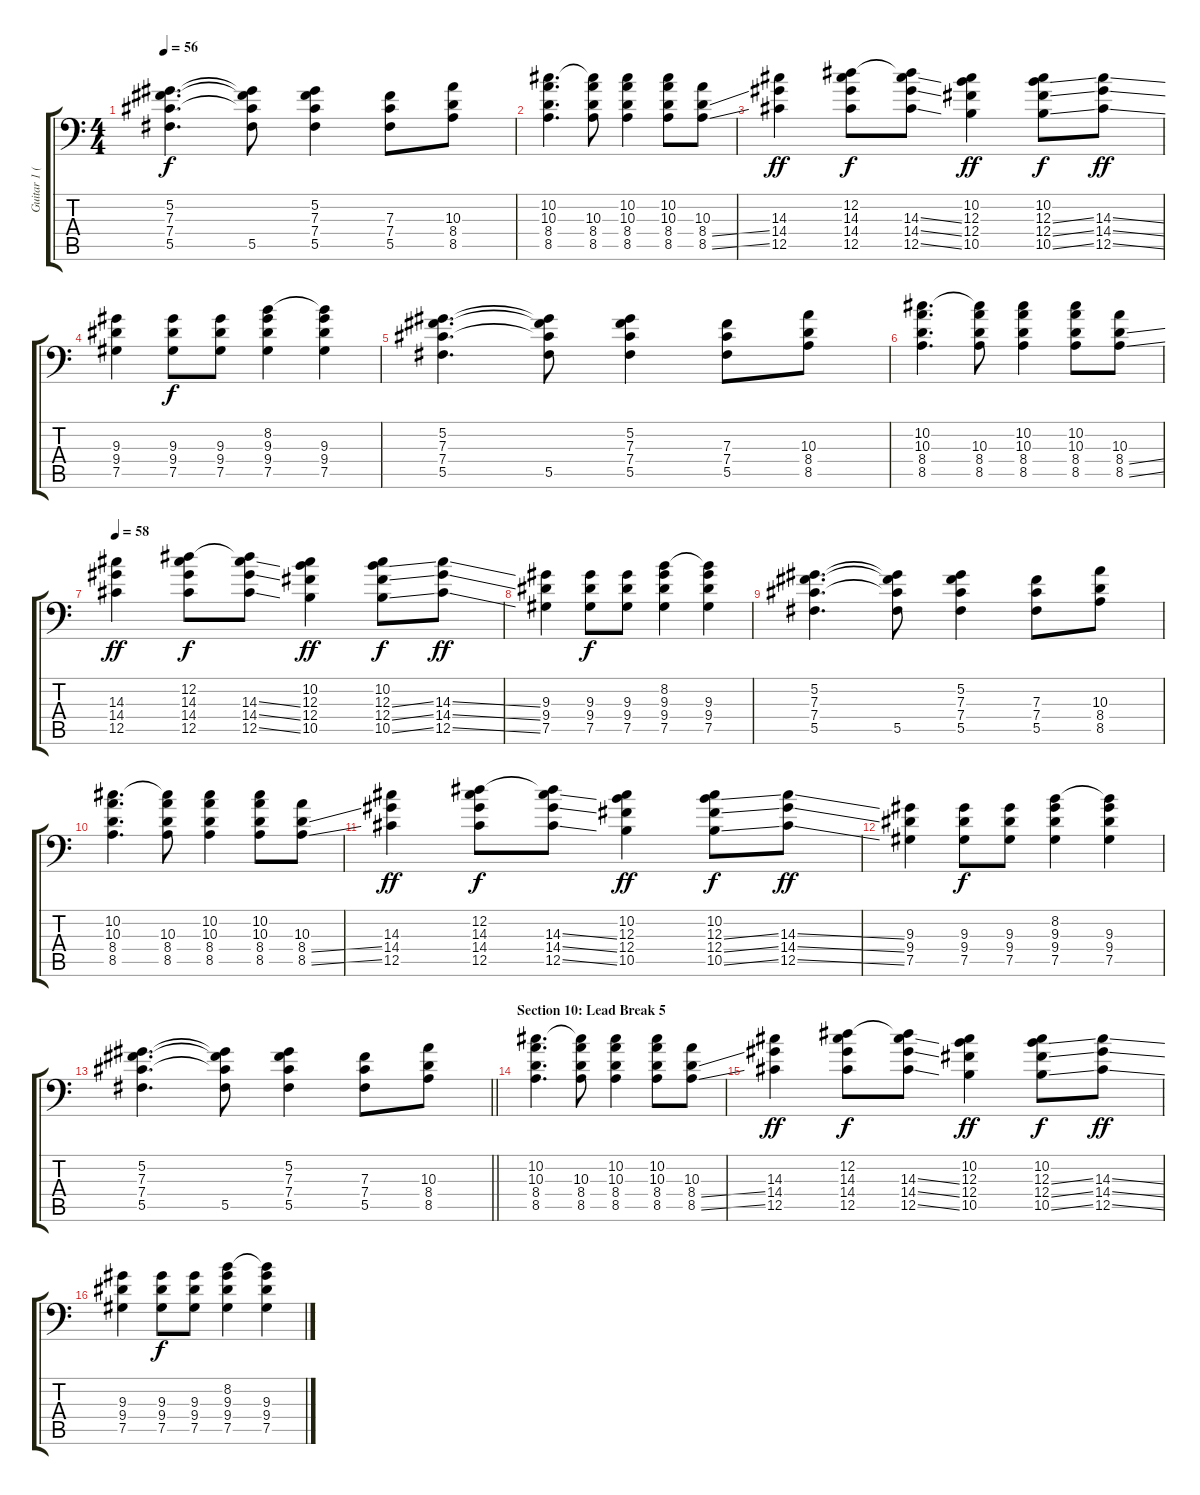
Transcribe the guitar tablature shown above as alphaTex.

\track ("Guitar 1 (Distortion)" "Guitar 1 (") {instrument distortionguitar}
\staff {score tabs}
\tuning (Ab3 Eb3 B2 Gb2 Db2 Ab1) {hide}
\ts (4 4)
\tempo 56
\clef f4
\ks c
(5.2 7.3 7.4 5.5).4{d dy f} (5.2{t} 7.3{t} 7.4{t} 5.5).8 (5.2 7.3 7.4 5.5).4 (7.3 7.4 5.5).8 (10.3 8.4 8.5).8 |
(10.2 10.3 8.4 8.5).4{d} (10.2{t} 10.3 8.4 8.5).8 (10.2 10.3 8.4 8.5).4 (10.2 10.3 8.4 8.5).8 (10.3 8.4{ss} 8.5{ss}).8 |
(14.3 14.4 12.5).4{dy ff} (12.2 14.3 14.4 12.5).8{dy f} (12.2{t} 14.3{ss} 14.4{ss} 12.5{ss}).8 (10.2 12.3 12.4 10.5).4{dy ff} (10.2 12.3{ss} 12.4{ss} 10.5{ss}).8{dy f} (14.3{ss} 14.4{ss} 12.5{ss}).8{dy ff} |
(9.3 9.4 7.5).4 (9.3 9.4 7.5).8{dy f} (9.3 9.4 7.5).8 (8.2 9.3 9.4 7.5).4 (8.2{t} 9.3 9.4 7.5).4 |
(5.2 7.3 7.4 5.5).4{d} (5.2{t} 7.3{t} 7.4{t} 5.5).8 (5.2 7.3 7.4 5.5).4 (7.3 7.4 5.5).8 (10.3 8.4 8.5).8 |
(10.2 10.3 8.4 8.5).4{d} (10.2{t} 10.3 8.4 8.5).8 (10.2 10.3 8.4 8.5).4 (10.2 10.3 8.4 8.5).8 (10.3 8.4{ss} 8.5{ss}).8 |
\tempo 58
(14.3 14.4 12.5).4{dy ff} (12.2 14.3 14.4 12.5).8{dy f} (12.2{t} 14.3{ss} 14.4{ss} 12.5{ss}).8 (10.2 12.3 12.4 10.5).4{dy ff} (10.2 12.3{ss} 12.4{ss} 10.5{ss}).8{dy f} (14.3{ss} 14.4{ss} 12.5{ss}).8{dy ff} |
(9.3 9.4 7.5).4 (9.3 9.4 7.5).8{dy f} (9.3 9.4 7.5).8 (8.2 9.3 9.4 7.5).4 (8.2{t} 9.3 9.4 7.5).4 |
(5.2 7.3 7.4 5.5).4{d} (5.2{t} 7.3{t} 7.4{t} 5.5).8 (5.2 7.3 7.4 5.5).4 (7.3 7.4 5.5).8 (10.3 8.4 8.5).8 |
(10.2 10.3 8.4 8.5).4{d} (10.2{t} 10.3 8.4 8.5).8 (10.2 10.3 8.4 8.5).4 (10.2 10.3 8.4 8.5).8 (10.3 8.4{ss} 8.5{ss}).8 |
(14.3 14.4 12.5).4{dy ff} (12.2 14.3 14.4 12.5).8{dy f} (12.2{t} 14.3{ss} 14.4{ss} 12.5{ss}).8 (10.2 12.3 12.4 10.5).4{dy ff} (10.2 12.3{ss} 12.4{ss} 10.5{ss}).8{dy f} (14.3{ss} 14.4{ss} 12.5{ss}).8{dy ff} |
(9.3 9.4 7.5).4 (9.3 9.4 7.5).8{dy f} (9.3 9.4 7.5).8 (8.2 9.3 9.4 7.5).4 (8.2{t} 9.3 9.4 7.5).4 |
\barLineRight lightlight
(5.2 7.3 7.4 5.5).4{d} (5.2{t} 7.3{t} 7.4{t} 5.5).8 (5.2 7.3 7.4 5.5).4 (7.3 7.4 5.5).8 (10.3 8.4 8.5).8 |
\section ("" "Section 10: Lead Break 5")
(10.2 10.3 8.4 8.5).4{d} (10.2{t} 10.3 8.4 8.5).8 (10.2 10.3 8.4 8.5).4 (10.2 10.3 8.4 8.5).8 (10.3 8.4{ss} 8.5{ss}).8 |
(14.3 14.4 12.5).4{dy ff} (12.2 14.3 14.4 12.5).8{dy f} (12.2{t} 14.3{ss} 14.4{ss} 12.5{ss}).8 (10.2 12.3 12.4 10.5).4{dy ff} (10.2 12.3{ss} 12.4{ss} 10.5{ss}).8{dy f} (14.3{ss} 14.4{ss} 12.5{ss}).8{dy ff} |
(9.3 9.4 7.5).4 (9.3 9.4 7.5).8{dy f} (9.3 9.4 7.5).8 (8.2 9.3 9.4 7.5).4 (8.2{t} 9.3 9.4 7.5).4
